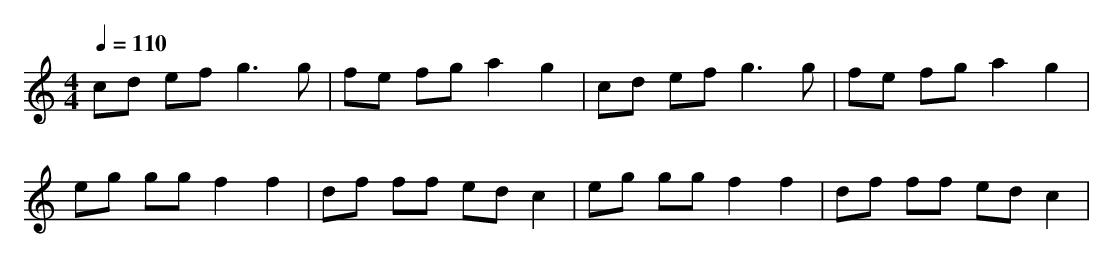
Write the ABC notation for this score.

X:1
T:
M: 4/4
L: 1/8
Q:1/4=110
K:C % 0 sharps
cd ef2<g2g|fe fg a2 g2|cd ef2<g2g|fe fg a2 g2|
eg gg f2 f2|df ff ed c2|eg gg f2 f2|df ff ed c2|
